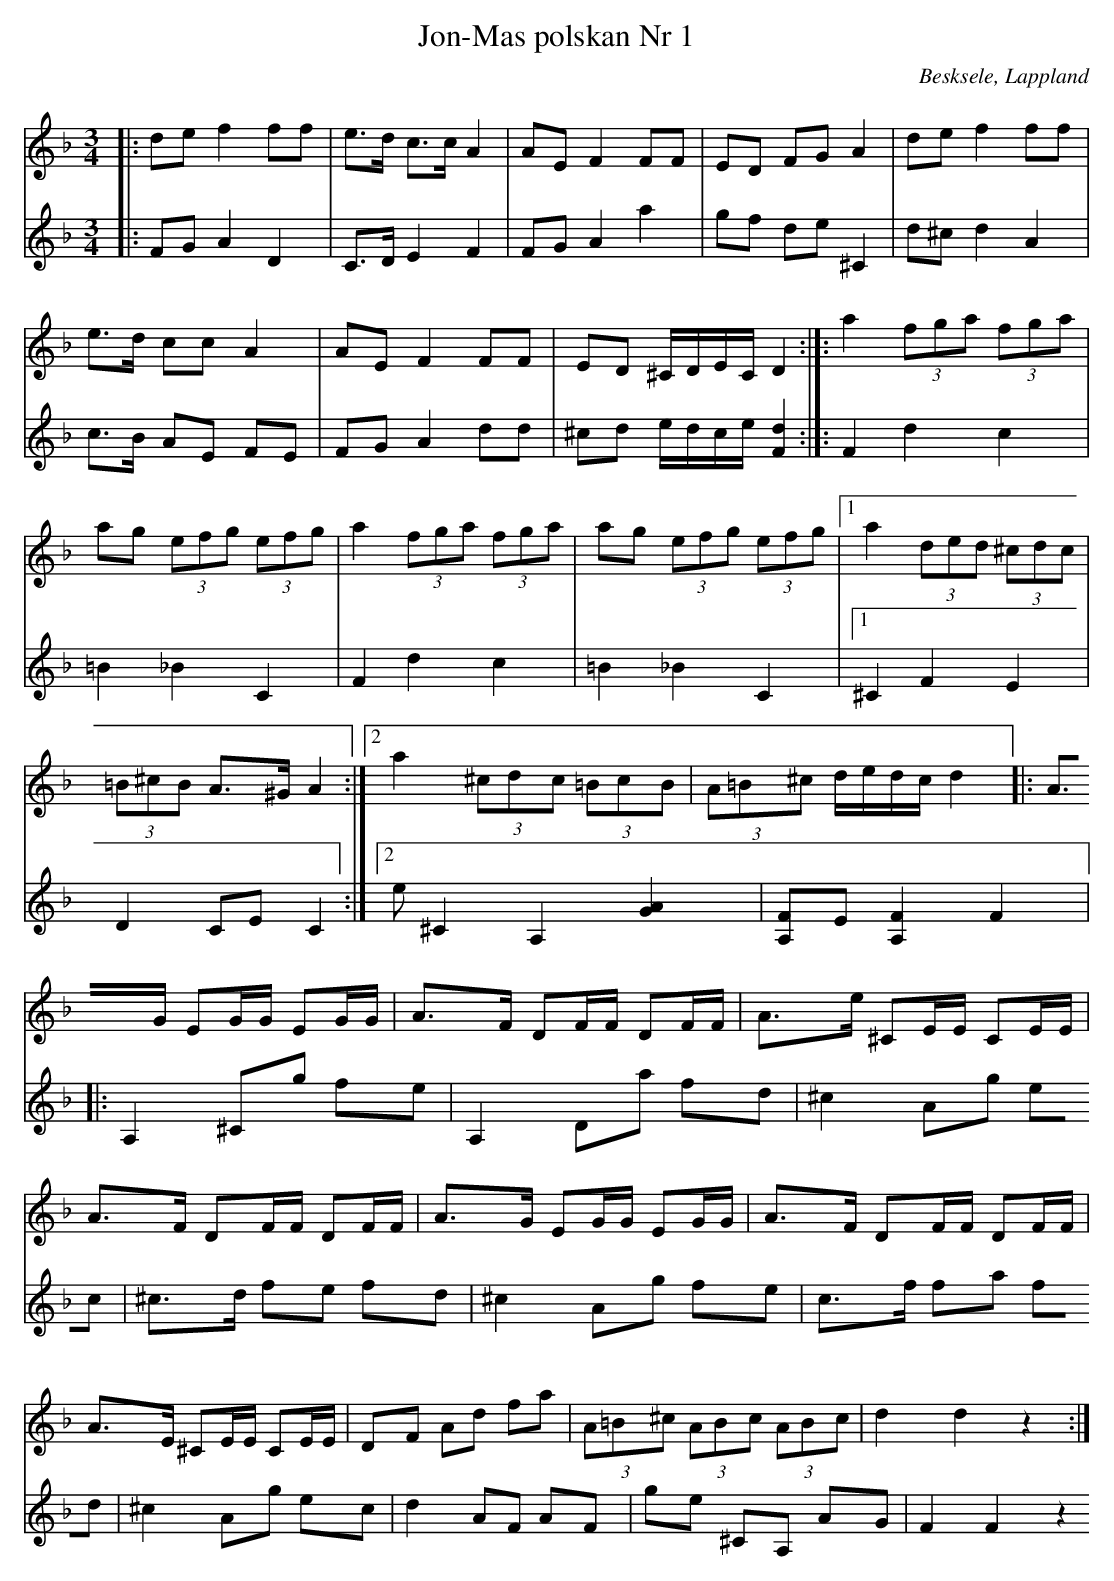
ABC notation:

X:1
T:Jon-Mas polskan Nr 1
O: Besksele, Lappland
M:3/4
L:1/16
K:Dm
V:1
|: d2e2 f4 f2f2 | e3d c3c A4 | A2E2 F4 F2F2 | E2D2 F2G2 A4 | d2e2 f4 f2f2 | e3d c2c2 A4 | A2E2 F4 F2F2 | E2D2 ^CDEC D4 :|]: a4 (3f2g2a2 (3f2g2a2 | a2g2 (3e2f2g2 (3e2f2g2 | a4 (3f2g2a2 (3f2g2a2 | a2g2 (3e2f2g2 (3e2f2g2 |1 a4 (3d2e2d2 (3^c2d2c2 | (3=B2^c2B2 A3^G A4 :|2 a4 (3^c2d2c2 (3=B2c2B2 | (3A2=B2^c2 dedc d4 |: A3G E2GG E2GG | A3F D2FF D2FF | A3e ^C2EE C2EE | A3F D2FF D2FF | A3G E2GG E2GG | A3F D2FF D2FF | A3E ^C2EE C2EE  | D2F2 A2d2 f2a2 | (3A2=B2^c2 (3A2B2c2 (3A2B2c2 | d4 d4 z4 :|
V:2
|: F2G2 A4 D4 | C3D E4 F4 | F2G2 A4 a4 | g2f2 d2e2 ^C4 | d2^c2 d4 A4 | c3B A2E2 F2E2 | F2G2 A4 d2d2 | ^c2d2 edce [F4d4] :|]: F4 d4 c4 | =B4 _B4 C4 | F4 d4 c4 | =B4 _B4 C4 |1 ^C4 F4 E4 | D4 C2E2 C4 :|2e2  ^C4 A,4 [A4G4] | [A,2F2]E2 [A,4F4] F4 |: A,4 ^C2g2 f2e2 | A,4 D2a2 f2d2 | ^c4 A2g2 e2c2 |^c3d f2e2 f2d2 |^c4 A2g2 f2e2 | c3f f2a2 f2d2 | ^c4 A2g2 e2c2 | d4 A2F2 A2F2 | g2e2 ^C2A,2 A2G2 | F4 F4 z4 :|
